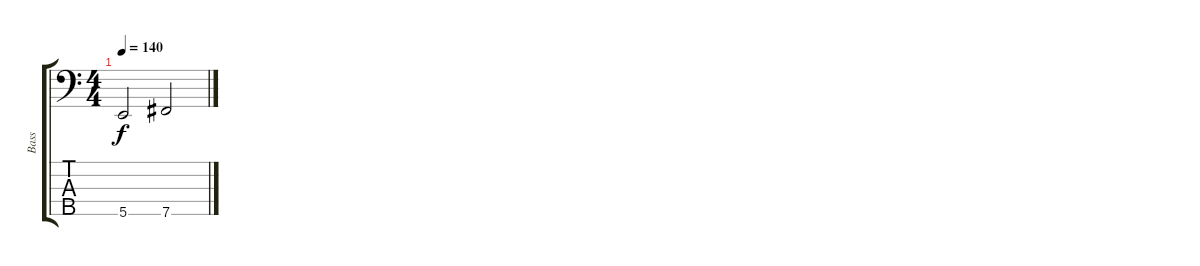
\track ("Bass" "Bass") {instrument electricbassfinger}
\staff {score tabs}
\tuning (G2 D2 A1 E1 B0) {hide}
\ts (4 4)
\tempo 140
\clef f4
\ks c
5.5.2{dy f} 7.5.2
